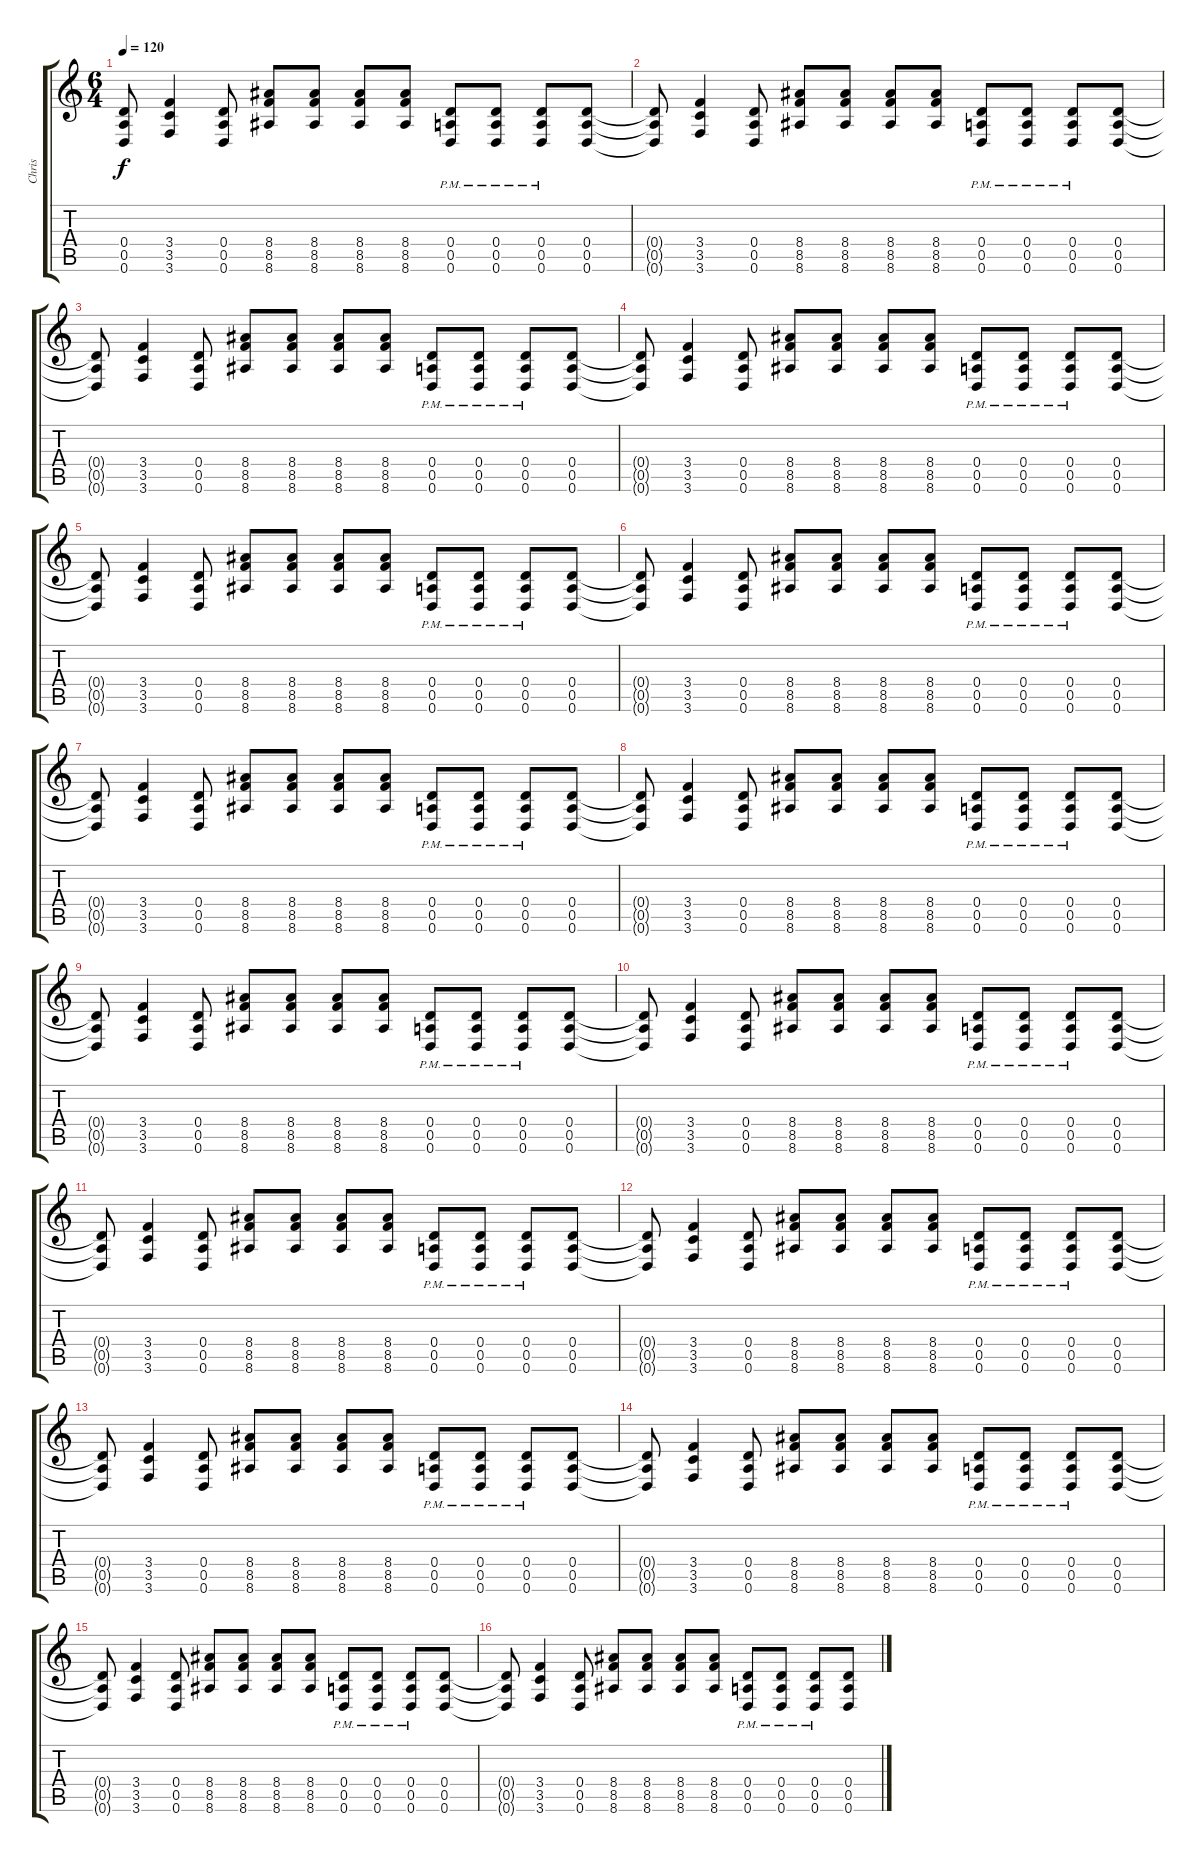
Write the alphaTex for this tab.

\track ("Chris" "Chris") {instrument distortionguitar}
\staff {score tabs}
\tuning (E4 B3 G3 D3 A2 D2) {hide}
\ts (6 4)
\tempo 120
\clef g2
\ks c
(0.4{t} 0.5{t} 0.6{t}).8{dy f} (3.4 3.5 3.6).4 (0.4 0.5 0.6).8 (8.4 8.5 8.6).8 (8.4 8.5 8.6).8 (8.4 8.5 8.6).8 (8.4 8.5 8.6).8 (0.4{pm} 0.5{pm} 0.6{pm}).8 (0.4{pm} 0.5{pm} 0.6{pm}).8 (0.4{pm} 0.5{pm} 0.6{pm}).8 (0.4 0.5 0.6).8 |
(0.4{t} 0.5{t} 0.6{t}).8 (3.4 3.5 3.6).4 (0.4 0.5 0.6).8 (8.4 8.5 8.6).8 (8.4 8.5 8.6).8 (8.4 8.5 8.6).8 (8.4 8.5 8.6).8 (0.4{pm} 0.5{pm} 0.6{pm}).8 (0.4{pm} 0.5{pm} 0.6{pm}).8 (0.4{pm} 0.5{pm} 0.6{pm}).8 (0.4 0.5 0.6).8 |
(0.4{t} 0.5{t} 0.6{t}).8 (3.4 3.5 3.6).4 (0.4 0.5 0.6).8 (8.4 8.5 8.6).8 (8.4 8.5 8.6).8 (8.4 8.5 8.6).8 (8.4 8.5 8.6).8 (0.4{pm} 0.5{pm} 0.6{pm}).8 (0.4{pm} 0.5{pm} 0.6{pm}).8 (0.4{pm} 0.5{pm} 0.6{pm}).8 (0.4 0.5 0.6).8 |
(0.4{t} 0.5{t} 0.6{t}).8 (3.4 3.5 3.6).4 (0.4 0.5 0.6).8 (8.4 8.5 8.6).8 (8.4 8.5 8.6).8 (8.4 8.5 8.6).8 (8.4 8.5 8.6).8 (0.4{pm} 0.5{pm} 0.6{pm}).8 (0.4{pm} 0.5{pm} 0.6{pm}).8 (0.4{pm} 0.5{pm} 0.6{pm}).8 (0.4 0.5 0.6).8 |
(0.4{t} 0.5{t} 0.6{t}).8 (3.4 3.5 3.6).4 (0.4 0.5 0.6).8 (8.4 8.5 8.6).8 (8.4 8.5 8.6).8 (8.4 8.5 8.6).8 (8.4 8.5 8.6).8 (0.4{pm} 0.5{pm} 0.6{pm}).8 (0.4{pm} 0.5{pm} 0.6{pm}).8 (0.4{pm} 0.5{pm} 0.6{pm}).8 (0.4 0.5 0.6).8 |
(0.4{t} 0.5{t} 0.6{t}).8 (3.4 3.5 3.6).4 (0.4 0.5 0.6).8 (8.4 8.5 8.6).8 (8.4 8.5 8.6).8 (8.4 8.5 8.6).8 (8.4 8.5 8.6).8 (0.4{pm} 0.5{pm} 0.6{pm}).8 (0.4{pm} 0.5{pm} 0.6{pm}).8 (0.4{pm} 0.5{pm} 0.6{pm}).8 (0.4 0.5 0.6).8 |
(0.4{t} 0.5{t} 0.6{t}).8 (3.4 3.5 3.6).4 (0.4 0.5 0.6).8 (8.4 8.5 8.6).8 (8.4 8.5 8.6).8 (8.4 8.5 8.6).8 (8.4 8.5 8.6).8 (0.4{pm} 0.5{pm} 0.6{pm}).8 (0.4{pm} 0.5{pm} 0.6{pm}).8 (0.4{pm} 0.5{pm} 0.6{pm}).8 (0.4 0.5 0.6).8 |
(0.4{t} 0.5{t} 0.6{t}).8 (3.4 3.5 3.6).4 (0.4 0.5 0.6).8 (8.4 8.5 8.6).8 (8.4 8.5 8.6).8 (8.4 8.5 8.6).8 (8.4 8.5 8.6).8 (0.4{pm} 0.5{pm} 0.6{pm}).8 (0.4{pm} 0.5{pm} 0.6{pm}).8 (0.4{pm} 0.5{pm} 0.6{pm}).8 (0.4 0.5 0.6).8 |
(0.4{t} 0.5{t} 0.6{t}).8 (3.4 3.5 3.6).4 (0.4 0.5 0.6).8 (8.4 8.5 8.6).8 (8.4 8.5 8.6).8 (8.4 8.5 8.6).8 (8.4 8.5 8.6).8 (0.4{pm} 0.5{pm} 0.6{pm}).8 (0.4{pm} 0.5{pm} 0.6{pm}).8 (0.4{pm} 0.5{pm} 0.6{pm}).8 (0.4 0.5 0.6).8 |
(0.4{t} 0.5{t} 0.6{t}).8 (3.4 3.5 3.6).4 (0.4 0.5 0.6).8 (8.4 8.5 8.6).8 (8.4 8.5 8.6).8 (8.4 8.5 8.6).8 (8.4 8.5 8.6).8 (0.4{pm} 0.5{pm} 0.6{pm}).8 (0.4{pm} 0.5{pm} 0.6{pm}).8 (0.4{pm} 0.5{pm} 0.6{pm}).8 (0.4 0.5 0.6).8 |
(0.4{t} 0.5{t} 0.6{t}).8 (3.4 3.5 3.6).4 (0.4 0.5 0.6).8 (8.4 8.5 8.6).8 (8.4 8.5 8.6).8 (8.4 8.5 8.6).8 (8.4 8.5 8.6).8 (0.4{pm} 0.5{pm} 0.6{pm}).8 (0.4{pm} 0.5{pm} 0.6{pm}).8 (0.4{pm} 0.5{pm} 0.6{pm}).8 (0.4 0.5 0.6).8 |
(0.4{t} 0.5{t} 0.6{t}).8 (3.4 3.5 3.6).4 (0.4 0.5 0.6).8 (8.4 8.5 8.6).8 (8.4 8.5 8.6).8 (8.4 8.5 8.6).8 (8.4 8.5 8.6).8 (0.4{pm} 0.5{pm} 0.6{pm}).8 (0.4{pm} 0.5{pm} 0.6{pm}).8 (0.4{pm} 0.5{pm} 0.6{pm}).8 (0.4 0.5 0.6).8 |
(0.4{t} 0.5{t} 0.6{t}).8 (3.4 3.5 3.6).4 (0.4 0.5 0.6).8 (8.4 8.5 8.6).8 (8.4 8.5 8.6).8 (8.4 8.5 8.6).8 (8.4 8.5 8.6).8 (0.4{pm} 0.5{pm} 0.6{pm}).8 (0.4{pm} 0.5{pm} 0.6{pm}).8 (0.4{pm} 0.5{pm} 0.6{pm}).8 (0.4 0.5 0.6).8 |
(0.4{t} 0.5{t} 0.6{t}).8 (3.4 3.5 3.6).4 (0.4 0.5 0.6).8 (8.4 8.5 8.6).8 (8.4 8.5 8.6).8 (8.4 8.5 8.6).8 (8.4 8.5 8.6).8 (0.4{pm} 0.5{pm} 0.6{pm}).8 (0.4{pm} 0.5{pm} 0.6{pm}).8 (0.4{pm} 0.5{pm} 0.6{pm}).8 (0.4 0.5 0.6).8 |
(0.4{t} 0.5{t} 0.6{t}).8 (3.4 3.5 3.6).4 (0.4 0.5 0.6).8 (8.4 8.5 8.6).8 (8.4 8.5 8.6).8 (8.4 8.5 8.6).8 (8.4 8.5 8.6).8 (0.4{pm} 0.5{pm} 0.6{pm}).8 (0.4{pm} 0.5{pm} 0.6{pm}).8 (0.4{pm} 0.5{pm} 0.6{pm}).8 (0.4 0.5 0.6).8 |
(0.4{t} 0.5{t} 0.6{t}).8 (3.4 3.5 3.6).4 (0.4 0.5 0.6).8 (8.4 8.5 8.6).8 (8.4 8.5 8.6).8 (8.4 8.5 8.6).8 (8.4 8.5 8.6).8 (0.4{pm} 0.5{pm} 0.6{pm}).8 (0.4{pm} 0.5{pm} 0.6{pm}).8 (0.4{pm} 0.5{pm} 0.6{pm}).8 (0.4 0.5 0.6).8
